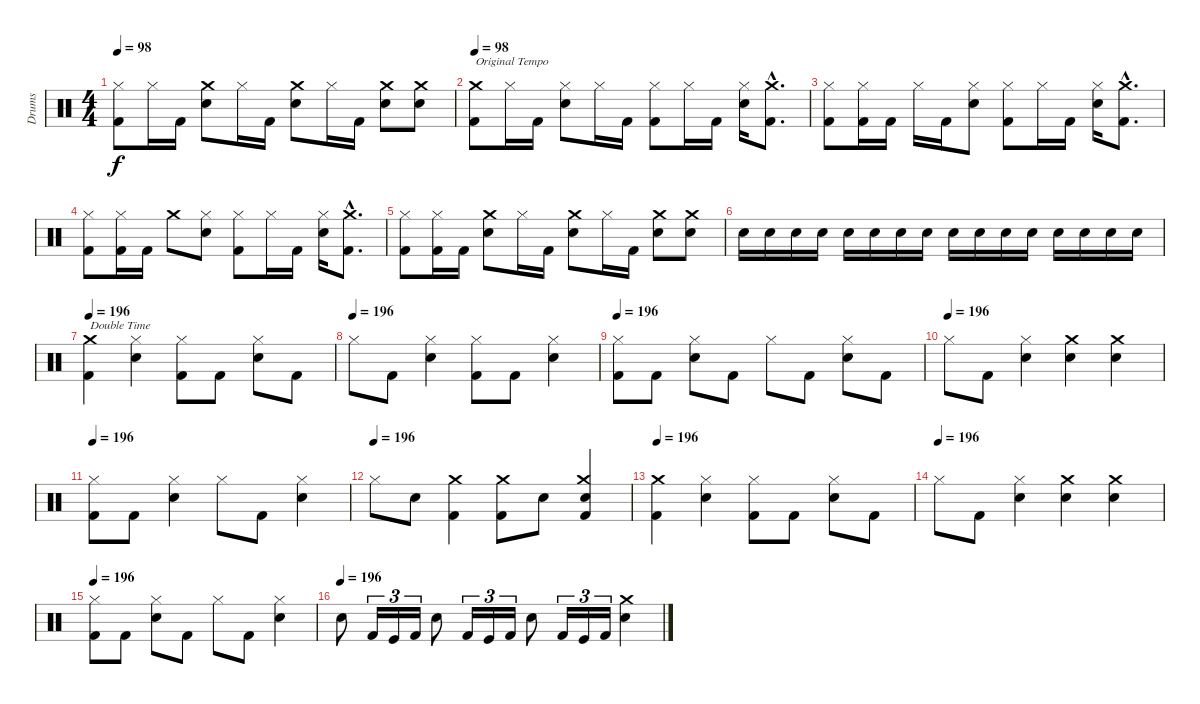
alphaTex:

\track ("Drums" "Drums") {instrument percussion}
\staff {score}
\articulation defaults
\ts (4 4)
\tempo 98
\clef neutral
\ks c
("Kick (hit) 2" "Hi-Hat (closed)").8{dy f} "Hi-Hat (closed)".16 "Kick (hit) 2".16 ("Crash medium (hit)" "Snare (hit) 2").8 "Hi-Hat (closed)".16 "Kick (hit) 2".16 ("Snare (hit) 2" "Crash medium (hit)").8 "Hi-Hat (closed)".16 "Kick (hit) 2".16 ("Crash medium (hit)" "Snare (hit) 2").8 ("Crash medium (hit)" "Snare (hit) 2").8 |
\tempo 98
("Crash medium (hit)" "Kick (hit) 2").8{txt "Original Tempo"} "Hi-Hat (closed)".16 "Kick (hit) 2".16 ("Snare (hit) 2" "Hi-Hat (closed)").8 "Hi-Hat (closed)".16 "Kick (hit) 2".16 ("Hi-Hat (closed)" "Kick (hit) 2").8 "Hi-Hat (closed)".16 "Kick (hit) 2".16 ("Snare (hit) 2" "Hi-Hat (closed)").16 ("Crash medium (hit)"{hac} "Kick (hit) 2"{hac}).8{d} |
("Kick (hit) 2" "Hi-Hat (closed)").8 ("Kick (hit) 2" "Hi-Hat (closed)").16 "Kick (hit) 2".16 "Hi-Hat (closed)".16 "Kick (hit) 2".16 ("Snare (hit) 2" "Hi-Hat (closed)").8 ("Kick (hit) 2" "Hi-Hat (closed)").8 "Hi-Hat (closed)".16 "Kick (hit) 2".16 ("Snare (hit) 2" "Hi-Hat (closed)").16 ("Kick (hit) 2"{hac} "Crash medium (hit)"{hac}).8{d} |
("Kick (hit) 2" "Hi-Hat (closed)").8 ("Kick (hit) 2" "Hi-Hat (closed)").16 "Kick (hit) 2".16 "Crash medium (hit)".8 ("Snare (hit) 2" "Hi-Hat (closed)").8 ("Kick (hit) 2" "Hi-Hat (closed)").8 "Hi-Hat (closed)".16 "Kick (hit) 2".16 ("Snare (hit) 2" "Hi-Hat (closed)").16 ("Kick (hit) 2"{hac} "Crash medium (hit)"{hac}).8{d} |
("Kick (hit) 2" "Hi-Hat (closed)").8 ("Kick (hit) 2" "Hi-Hat (closed)").16 "Kick (hit) 2".16 ("Crash medium (hit)" "Snare (hit) 2").8 "Hi-Hat (closed)".16 "Kick (hit) 2".16 ("Snare (hit) 2" "Crash medium (hit)").8 "Hi-Hat (closed)".16 "Kick (hit) 2".16 ("Crash medium (hit)" "Snare (hit) 2").8 ("Crash medium (hit)" "Snare (hit) 2").8 |
"Snare (hit) 2".16 "Snare (hit) 2".16 "Snare (hit) 2".16 "Snare (hit) 2".16 "Snare (hit) 2".16 "Snare (hit) 2".16 "Snare (hit) 2".16 "Snare (hit) 2".16 "Snare (hit) 2".16 "Snare (hit) 2".16 "Snare (hit) 2".16 "Snare (hit) 2".16 "Snare (hit) 2".16 "Snare (hit) 2".16 "Snare (hit) 2".16 "Snare (hit) 2".16 |
\tempo 196
("Kick (hit) 2" "Crash medium (hit)").4{txt "Double Time"} ("Hi-Hat (closed)" "Snare (hit) 2").4 ("Kick (hit) 2" "Hi-Hat (closed)").8 "Kick (hit) 2".8 ("Snare (hit) 2" "Hi-Hat (closed)").8 "Kick (hit) 2".8 |
\tempo (196)
"Hi-Hat (closed)".8 "Kick (hit) 2".8 ("Snare (hit) 2" "Hi-Hat (closed)").4 ("Hi-Hat (closed)" "Kick (hit) 2").8 "Kick (hit) 2".8 ("Snare (hit) 2" "Hi-Hat (closed)").4 |
\tempo 196
("Kick (hit) 2" "Hi-Hat (closed)").8 "Kick (hit) 2".8 ("Snare (hit) 2" "Hi-Hat (closed)").8 "Kick (hit) 2".8 "Hi-Hat (closed)".8 "Kick (hit) 2".8 ("Snare (hit) 2" "Hi-Hat (closed)").8 "Kick (hit) 2".8 |
\tempo (196)
"Hi-Hat (closed)".8 "Kick (hit) 2".8 ("Snare (hit) 2" "Hi-Hat (closed)").4 ("Crash medium (hit)" "Snare (hit) 2").4 ("Crash medium (hit)" "Snare (hit) 2").4 |
\tempo 196
("Kick (hit) 2" "Hi-Hat (closed)").8 "Kick (hit) 2".8 ("Snare (hit) 2" "Hi-Hat (closed)").4 "Hi-Hat (closed)".8 "Kick (hit) 2".8 ("Snare (hit) 2" "Hi-Hat (closed)").4 |
\tempo (196)
"Hi-Hat (closed)".8 "Snare (hit) 2".8 ("Crash medium (hit)" "Kick (hit) 2").4 ("Kick (hit) 2" "Crash medium (hit)").8 "Snare (hit) 2".8 ("Snare (hit) 2" "Crash medium (hit)" "Kick (hit) 2").4 |
\tempo 196
("Kick (hit) 2" "Crash medium (hit)").4 ("Hi-Hat (closed)" "Snare (hit) 2").4 ("Kick (hit) 2" "Hi-Hat (closed)").8 "Kick (hit) 2".8 ("Snare (hit) 2" "Hi-Hat (closed)").8 "Kick (hit) 2".8 |
\tempo (196)
"Hi-Hat (closed)".8 "Kick (hit) 2".8 ("Snare (hit) 2" "Hi-Hat (closed)").4 ("Crash medium (hit)" "Snare (hit) 2").4 ("Crash medium (hit)" "Snare (hit) 2").4 |
\tempo 196
("Kick (hit) 2" "Hi-Hat (closed)").8 "Kick (hit) 2".8 ("Snare (hit) 2" "Hi-Hat (closed)").8 "Kick (hit) 2".8 "Hi-Hat (closed)".8 "Kick (hit) 2".8 ("Snare (hit) 2" "Hi-Hat (closed)").4 |
\tempo (196)
"Snare (hit) 2".8 "Kick (hit) 2".16{tu (3 2)} "Kick (hit)".16{tu (3 2)} "Kick (hit) 2".16{tu (3 2)} "Snare (hit) 2".8 "Kick (hit) 2".16{tu (3 2)} "Kick (hit)".16{tu (3 2)} "Kick (hit) 2".16{tu (3 2)} "Snare (hit) 2".8 "Kick (hit) 2".16{tu (3 2)} "Kick (hit)".16{tu (3 2)} "Kick (hit) 2".16{tu (3 2)} ("Crash medium (hit)" "Snare (hit) 2").4
